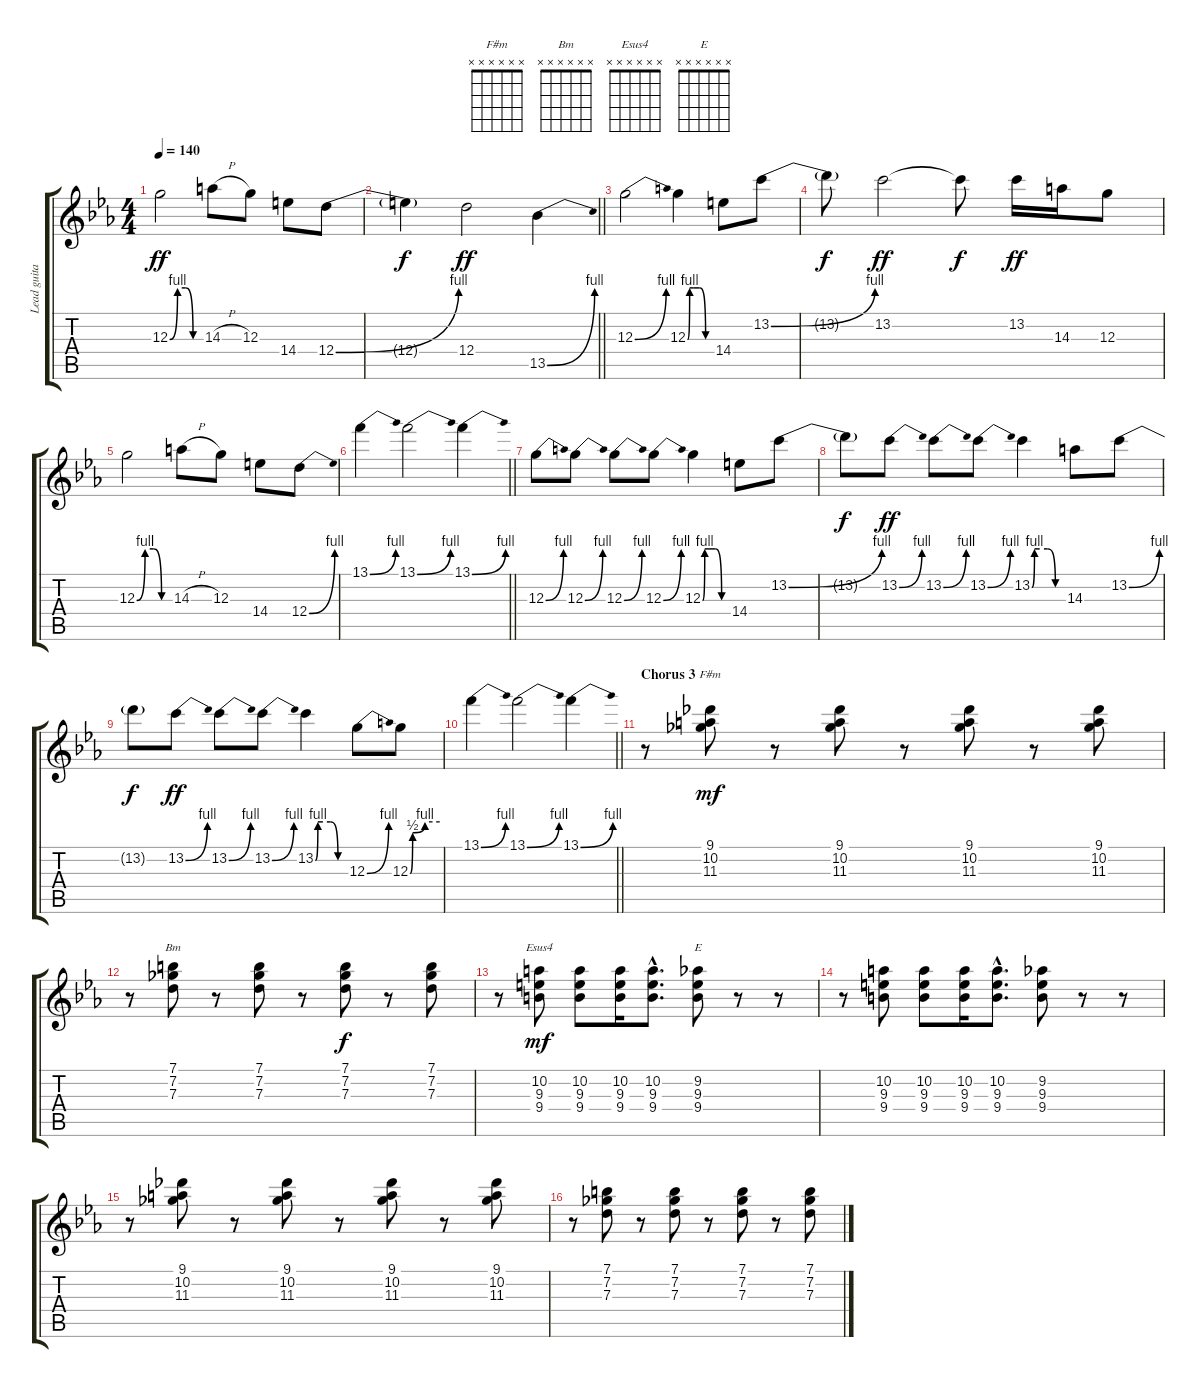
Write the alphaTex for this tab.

\track ("Lead guitar - Davy Johnstone" "Lead guita") {instrument distortionguitar}
\staff {score tabs}
\tuning (E4 B3 G3 D3 A2 E2) {hide}
\chord ("F#m" x x x x x x)
\chord ("Bm" x x x x x x)
\chord ("Esus4" x x x x x x)
\chord ("E" x x x x x x)
\ts (4 4)
\tempo 140
\clef g2
\ks cminor
12.3{be (custom 0 0 15 4 30 4 45 0 60 0)}.2{dy ff} 14.3{h}.8 12.3.8 14.4.8 12.4{be (bend 0 0 60 4)}.8 |
\barLineRight lightlight
12.4{t}.4{dy f} 12.4.2{dy ff} 13.5{be (bend 0 0 60 4)}.4 |
12.3{be (bend 0 0 60 4)}.2 12.3{be (custom 0 0 5 4 15 4 30 4 45 0 60 0)}.4 14.4.8 13.2{be (bend 0 0 60 4)}.8 |
13.2{t}.8{dy f} 13.2.2{dy ff} 13.2{t}.8{dy f} 13.2.16{dy ff} 14.3.16 12.3.8 |
12.3{be (custom 0 0 15 4 30 4 45 0 60 0)}.2 14.3{h}.8 12.3.8 14.4.8 12.4{be (bend 0 0 60 4)}.8 |
\barLineRight lightlight
13.1{be (bend 0 0 60 4)}.4 13.1{be (bend 0 0 60 4)}.2 13.1{be (bend 0 0 60 4)}.4 |
12.3{be (bend 0 0 60 4)}.8 12.3{be (bend 0 0 60 4)}.8 12.3{be (bend 0 0 60 4)}.8 12.3{be (bend 0 0 60 4)}.8 12.3{be (custom 0 0 5 4 15 4 30 4 45 0 60 0)}.4 14.4.8 13.2{be (bend 0 0 60 4)}.8 |
13.2{t}.8{dy f} 13.2{be (bend 0 0 60 4)}.8{dy ff} 13.2{be (bend 0 0 60 4)}.8 13.2{be (bend 0 0 60 4)}.8 13.2{be (custom 0 0 5 4 15 4 30 4 45 0 60 0)}.4 14.3.8 13.2{be (bend 0 0 60 4)}.8 |
13.2{t}.8{dy f} 13.2{be (bend 0 0 60 4)}.8{dy ff} 13.2{be (bend 0 0 60 4)}.8 13.2{be (bend 0 0 60 4)}.8 13.2{be (custom 0 0 5 4 15 4 30 4 45 0 60 0)}.4 12.3{be (bend 0 0 60 4)}.8 12.3{be (custom 0 0 5 2 30 4 60 4)}.8 |
\barLineRight lightlight
13.1{be (bend 0 0 60 4)}.4 13.1{be (bend 0 0 60 4)}.2 13.1{be (bend 0 0 60 4)}.4 |
\section ("" "Chorus 3")
r.8 (9.1 10.2 11.3).8{ch "F#m" dy mf volume 9} r.8 (9.1 10.2 11.3).8 r.8 (9.1 10.2 11.3).8 r.8 (9.1 10.2 11.3).8 |
r.8 (7.1 7.2 7.3).8{ch "Bm"} r.8 (7.1 7.2 7.3).8 r.8 (7.1 7.2 7.3).8{dy f} r.8 (7.1 7.2 7.3).8 |
r.8 (10.2 9.3 9.4).8{ch "Esus4" dy mf} (10.2 9.3 9.4).8 (10.2 9.3 9.4).16 (10.2{hac} 9.3{hac} 9.4{hac}).8{d} (9.2 9.3 9.4).8{ch "E"} r.8 r.8 |
r.8 (10.2 9.3 9.4).8 (10.2 9.3 9.4).8 (10.2 9.3 9.4).16 (10.2{hac} 9.3{hac} 9.4{hac}).8{d} (9.2 9.3 9.4).8 r.8 r.8 |
r.8 (9.1 10.2 11.3).8 r.8 (9.1 10.2 11.3).8 r.8 (9.1 10.2 11.3).8 r.8 (9.1 10.2 11.3).8 |
r.8 (7.1 7.2 7.3).8 r.8 (7.1 7.2 7.3).8 r.8 (7.1 7.2 7.3).8 r.8 (7.1 7.2 7.3).8
